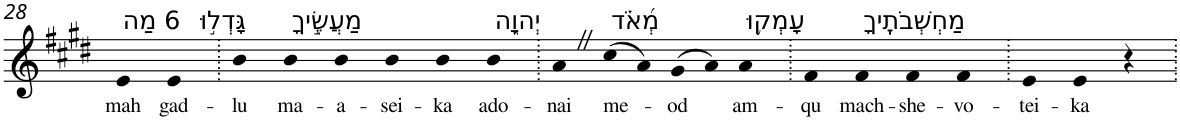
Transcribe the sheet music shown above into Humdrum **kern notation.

**kern	**text
*part1	*part1
*staff1	*staff1
*I"Piano	*
*I'Pno	*
!!LO:PB:g=z
*clefG2	*
*k[f#c#g#d#]	*
*E:	*
=28	=28
!LO:TX:a:t=6 מַה	!
!	!LO:LY:b
4e	mah
!LO:TX:a:t=גָּדְל֣וּ	!
!	!LO:LY:b
4e	gad-
=29.	=29.
!	!LO:LY:b
4b	-lu
!LO:TX:a:t=מַעֲשֶׂ֣יךָ	!
!	!LO:LY:b
4b	ma-
!	!LO:LY:b
4b	-a-
!	!LO:LY:b
4b	-sei-
!	!LO:LY:b
4b	-ka
!LO:TX:a:t=יְהוָ֑ה	!
!	!LO:LY:b
4b	ado-
=30.	=30.
!	!LO:LY:b
4aZ	-nai
!LO:TX:a:t=מְ֝אֹ֗ד	!
!	!LO:LY:b
(>8cc#	me-
8a)	.
!	!LO:LY:b
(>8g#	-od
8a)	.
!LO:TX:a:t=עָמְק֥וּ	!
!	!LO:LY:b
4a	am-
=31.	=31.
!	!LO:LY:b
4f#	-qu
!LO:TX:a:t=מַחְשְׁבֹתֶֽיךָ	!
!	!LO:LY:b
4f#	mach-
!	!LO:LY:b
4f#	-she-
!	!LO:LY:b
4f#	-vo-
=32.	=32.
!	!LO:LY:b
4e	-tei-
!	!LO:LY:b
4e	-ka
4r	.
=.	=.
*-	*-
